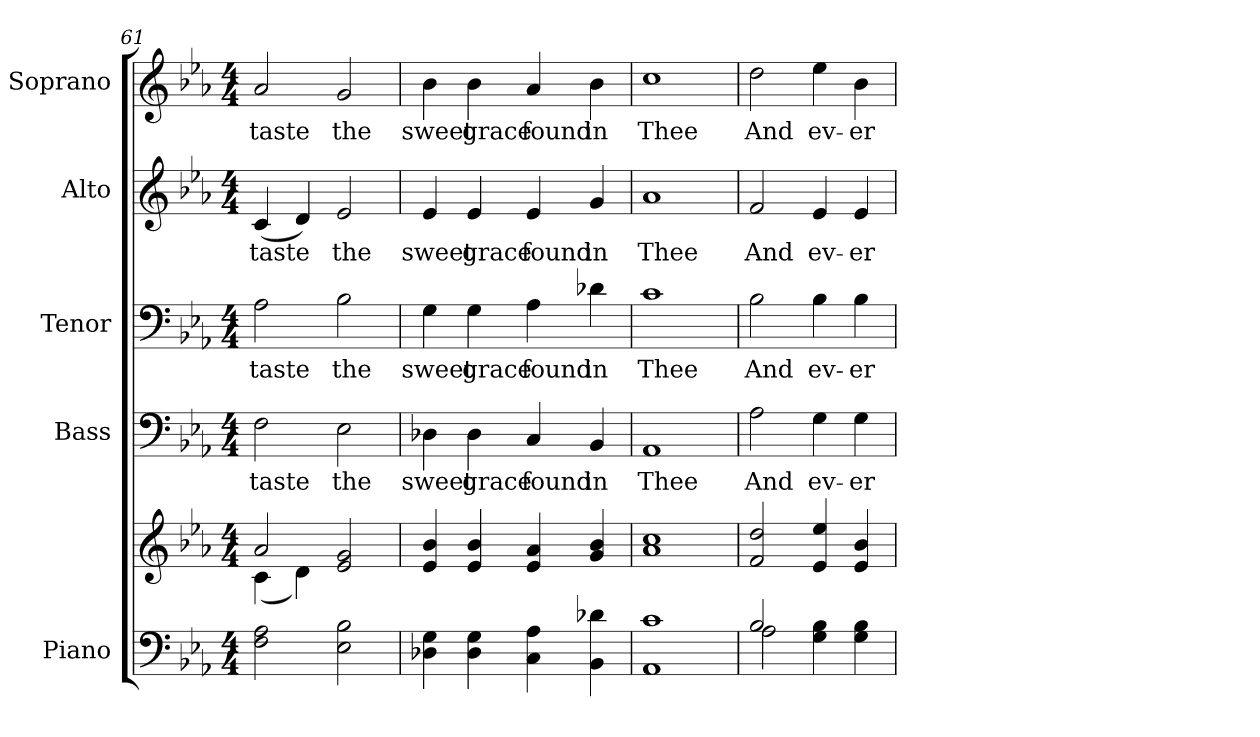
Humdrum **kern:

**kern	**kern	**kern	**text	**kern	**text	**kern	**text	**kern	**text
*part5	*part5	*part4	*part4	*part3	*part3	*part2	*part2	*part1	*part1
*staff6	*staff5	*staff4	*staff4	*staff3	*staff3	*staff2	*staff2	*staff1	*staff1
*I"Piano	*	*I"Bass	*	*I"Tenor	*	*I"Alto	*	*I"Soprano	*
*I'Pno.	*	*I'B.	*	*I'T.	*	*I'A.	*	*I'S.	*
*clefF4	*clefG2	*clefF4	*	*clefF4	*	*clefG2	*	*clefG2	*
*k[b-e-a-]	*k[b-e-a-]	*k[b-e-a-]	*	*k[b-e-a-]	*	*k[b-e-a-]	*	*k[b-e-a-]	*
*E-:	*E-:	*E-:	*	*E-:	*	*E-:	*	*E-:	*
*M4/4	*M4/4	*M4/4	*	*M4/4	*	*M4/4	*	*M4/4	*
=61	=61	=61	=61	=61	=61	=61	=61	=61	=61
*	*^	*	*	*	*	*	*	*	*
!	!	!	!	!LO:LY:b:color=#000000	!	!	!	!	!	!
!	!	!	!	!	!	!LO:LY:b:color=#000000	!	!	!	!
!	!	!	!	!	!	!	!	!LO:LY:b:color=#000000	!	!
!	!	!	!	!	!	!	!	!	!	!LO:LY:b:color=#000000
2Fi\ 2A-i	2a-i/	(4ci\	2Fi\	taste	2A-i\	taste	(4ci/	taste	2a-i/	taste
.	.	4di\)	.	.	.	.	4di/)	.	.	.
!	!	!	!	!LO:LY:b:color=#000000	!	!	!	!	!	!
!	!	!	!	!	!	!LO:LY:b:color=#000000	!	!	!	!
!	!	!	!	!	!	!	!	!LO:LY:b:color=#000000	!	!
!	!	!	!	!	!	!	!	!	!	!LO:LY:b:color=#000000
2E-i\ 2B-i	2e-i/ 2gi	2ryy	2E-i\	the	2B-i\	the	2e-i/	the	2gi/	the
*	*v	*v	*	*	*	*	*	*	*	*
!!LO:PB:g=z
=62	=62	=62	=62	=62	=62	=62	=62	=62	=62
*	*^	*	*	*	*	*	*	*	*
!	!	!	!	!LO:LY:b:color=#000000	!	!	!	!	!	!
*	*v	*v	*	*	*	*	*	*	*	*
*	*^	*	*	*	*	*	*	*	*
!	!	!	!	!	!	!LO:LY:b:color=#000000	!	!	!	!
*	*v	*v	*	*	*	*	*	*	*	*
*	*^	*	*	*	*	*	*	*	*
!	!	!	!	!	!	!	!	!LO:LY:b:color=#000000	!	!
*	*v	*v	*	*	*	*	*	*	*	*
*	*^	*	*	*	*	*	*	*	*
!	!	!	!	!	!	!	!	!	!	!LO:LY:b:color=#000000
*	*v	*v	*	*	*	*	*	*	*	*
4D-Xi\ 4Gi	4e-i/ 4b-i	4D-Xi\	sweet	4Gi\	sweet	4e-i/	sweet	4b-i\	sweet
!	!	!	!LO:LY:b:color=#000000	!	!	!	!	!	!
!	!	!	!	!	!LO:LY:b:color=#000000	!	!	!	!
!	!	!	!	!	!	!	!LO:LY:b:color=#000000	!	!
!	!	!	!	!	!	!	!	!	!LO:LY:b:color=#000000
4D-i\ 4Gi	4e-i/ 4b-i	4D-i\	grace	4Gi\	grace	4e-i/	grace	4b-i\	grace
!	!	!	!LO:LY:b:color=#000000	!	!	!	!	!	!
!	!	!	!	!	!LO:LY:b:color=#000000	!	!	!	!
!	!	!	!	!	!	!	!LO:LY:b:color=#000000	!	!
!	!	!	!	!	!	!	!	!	!LO:LY:b:color=#000000
4Ci\ 4A-i	4e-i/ 4a-i	4Ci/	found	4A-i\	found	4e-i/	found	4a-i/	found
!	!	!	!LO:LY:b:color=#000000	!	!	!	!	!	!
!	!	!	!	!	!LO:LY:b:color=#000000	!	!	!	!
!	!	!	!	!	!	!	!LO:LY:b:color=#000000	!	!
!	!	!	!	!	!	!	!	!	!LO:LY:b:color=#000000
4BB-i\ 4d-Xi	4gi/ 4b-i	4BB-i/	in	4d-Xi\	in	4gi/	in	4b-i\	in
=63	=63	=63	=63	=63	=63	=63	=63	=63	=63
!	!	!	!LO:LY:b:color=#000000	!	!	!	!	!	!
!	!	!	!	!	!LO:LY:b:color=#000000	!	!	!	!
!	!	!	!	!	!	!	!LO:LY:b:color=#000000	!	!
!	!	!	!	!	!	!	!	!	!LO:LY:b:color=#000000
1AA-i 1ci	1a-i 1cci	1AA-i	Thee	1ci	Thee	1a-i	Thee	1cci	Thee
=64	=64	=64	=64	=64	=64	=64	=64	=64	=64
*^	*	*	*	*	*	*	*	*	*
!	!	!	!	!LO:LY:b:color=#000000	!	!	!	!	!	!
!	!	!	!	!	!	!LO:LY:b:color=#000000	!	!	!	!
!	!	!	!	!	!	!	!	!LO:LY:b:color=#000000	!	!
!	!	!	!	!	!	!	!	!	!	!LO:LY:b:color=#000000
2B-i/	2A-i\	2fi/ 2ddi	2A-i\	And	2B-i\	And	2fi/	And	2ddi\	And
!	!	!	!	!LO:LY:b:color=#000000	!	!	!	!	!	!
!	!	!	!	!	!	!LO:LY:b:color=#000000	!	!	!	!
!	!	!	!	!	!	!	!	!LO:LY:b:color=#000000	!	!
!	!	!	!	!	!	!	!	!	!	!LO:LY:b:color=#000000
4Gi\ 4B-i	2ryy	4e-i/ 4ee-i	4Gi\	ev-	4B-i\	ev-	4e-i/	ev-	4ee-i\	ev-
!	!	!	!	!LO:LY:b:color=#000000	!	!	!	!	!	!
!	!	!	!	!	!	!LO:LY:b:color=#000000	!	!	!	!
!	!	!	!	!	!	!	!	!LO:LY:b:color=#000000	!	!
!	!	!	!	!	!	!	!	!	!	!LO:LY:b:color=#000000
4Gi\ 4B-i	.	4e-i/ 4b-i	4Gi\	-er	4B-i\	-er	4e-i/	-er	4b-i\	-er
*v	*v	*	*	*	*	*	*	*	*	*
=	=	=	=	=	=	=	=	=	=
*-	*-	*-	*-	*-	*-	*-	*-	*-	*-
